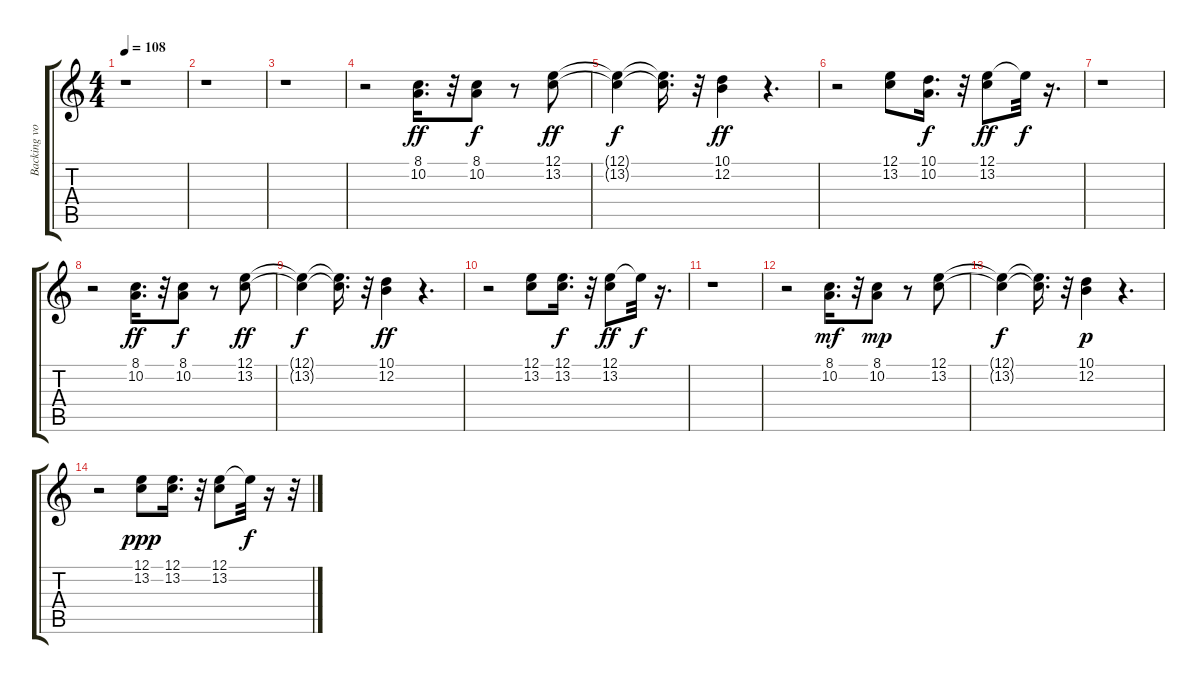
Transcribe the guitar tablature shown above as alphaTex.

\track ("Backing vocals" "Backing vo") {instrument voiceoohs}
\staff {score tabs}
\tuning (E4 B3 G3 D3 A2 E2) {hide}
\ts (4 4)
\tempo 108
\clef g2
\ks c
r.1{dy f} |
r.1 |
r.1 |
r.2 (8.1 10.2).16{d dy ff} r.32 (8.1 10.2).8{dy f} r.8 (12.1 13.2).8{dy ff} |
(12.1{t} 13.2{t}).4{dy f} (12.1{t} 13.2{t}).16{d} r.32 (10.1 12.2).4{dy ff} r.4{d} |
r.2 (12.1 13.2).8 (10.1 10.2).16{d dy f} r.32 (12.1 13.2).8{dy ff} 12.1{t}.32{dy f} r.16{d} |
r.1 |
r.2 (8.1 10.2).16{d dy ff} r.32 (8.1 10.2).8{dy f} r.8 (12.1 13.2).8{dy ff} |
(12.1{t} 13.2{t}).4{dy f} (12.1{t} 13.2{t}).16{d} r.32 (10.1 12.2).4{dy ff} r.4{d} |
r.2 (12.1 13.2).8 (12.1 13.2).16{d dy f} r.32 (12.1 13.2).8{dy ff} 12.1{t}.32{dy f} r.16{d} |
r.1 |
r.2 (8.1 10.2).16{d dy mf} r.32 (8.1 10.2).8{dy mp} r.8 (12.1 13.2).8 |
(12.1{t} 13.2{t}).4{dy f} (12.1{t} 13.2{t}).16{d} r.32 (10.1 12.2).4{dy p} r.4{d} |
r.2 (12.1 13.2).8{dy ppp} (12.1 13.2).16{d} r.32 (12.1 13.2).8 12.1{t}.32{dy f} r.16 r.32
